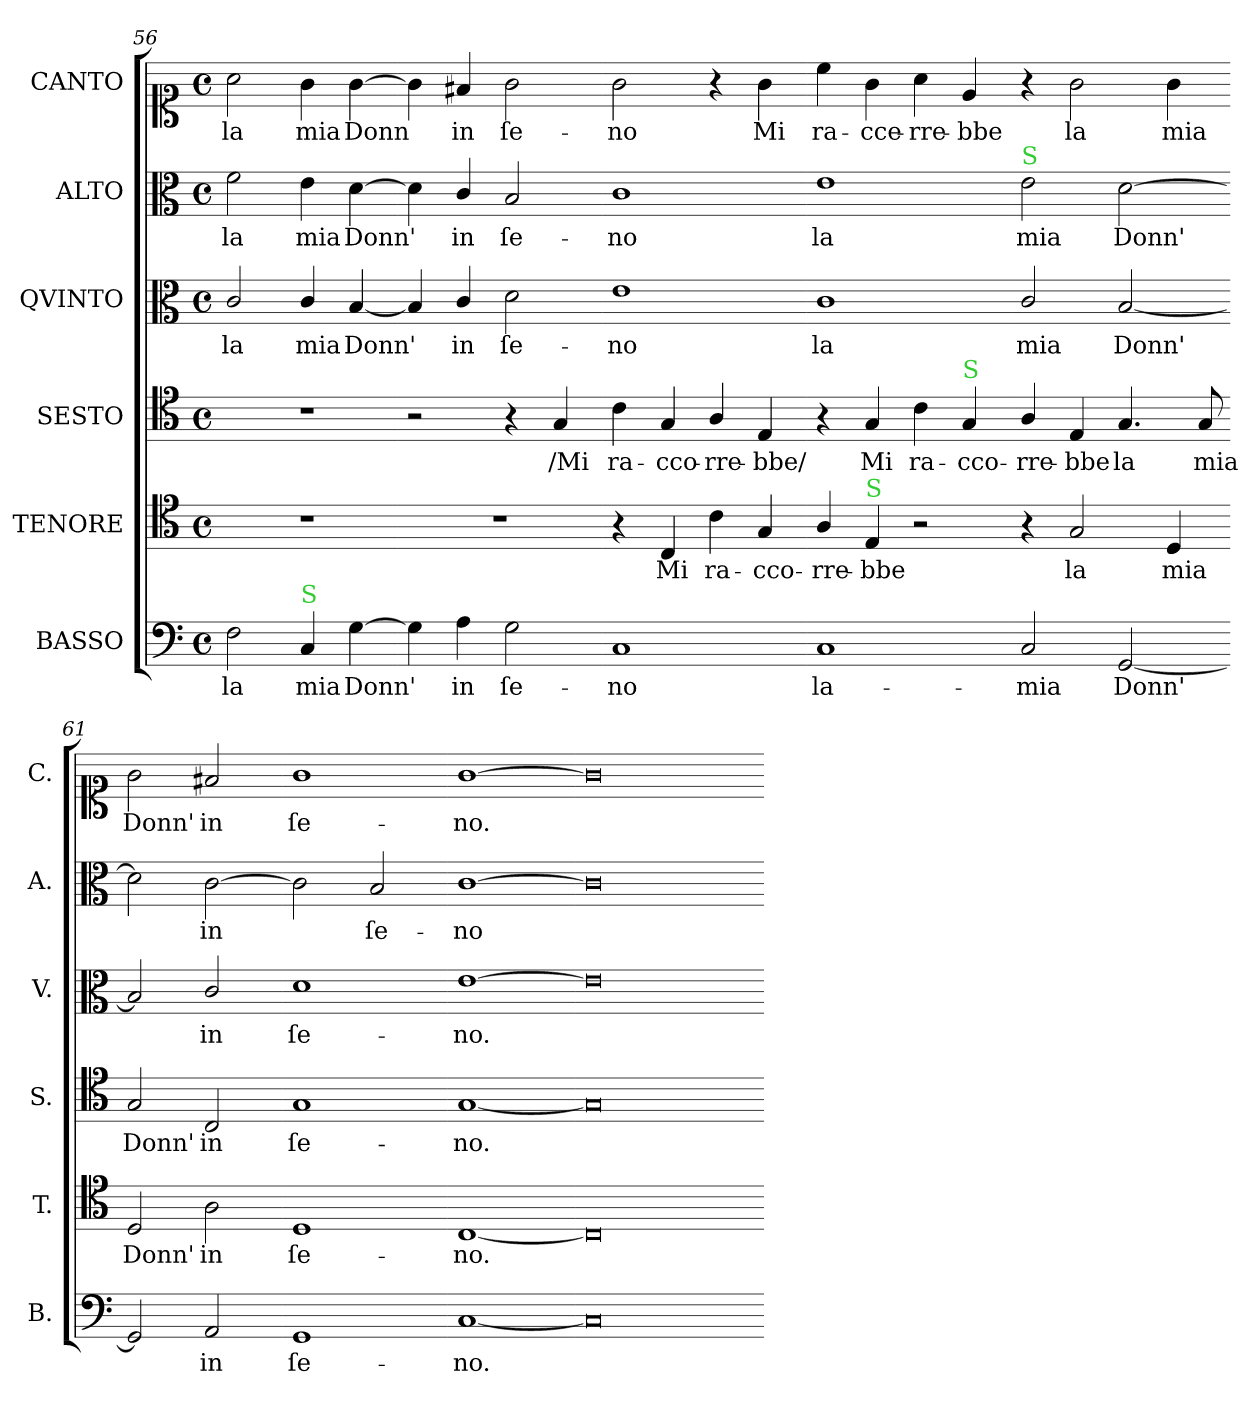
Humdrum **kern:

**kern	**text	**kern	**text	**kern	**text	**kern	**text	**kern	**text	**kern	**text
*part6	*part6	*part5	*part5	*part4	*part4	*part3	*part3	*part2	*part2	*part1	*part1
*staff6	*staff6	*staff5	*staff5	*staff4	*staff4	*staff3	*staff3	*staff2	*staff2	*staff1	*staff1
*I"BASSO	*	*I"TENORE	*	*I"SESTO	*	*I"QVINTO	*	*I"ALTO	*	*I"CANTO	*
*I'B.	*	*I'T.	*	*I'S.	*	*I'V.	*	*I'A.	*	*I'C.	*
*clefF4	*	*clefC4	*	*clefC4	*	*clefC3	*	*clefC3	*	*clefC1	*
*k[]	*	*k[]	*	*k[]	*	*k[]	*	*k[]	*	*k[]	*
*C:ion	*	*C:ion	*	*C:ion	*	*C:ion	*	*C:ion	*	*C:ion	*
*M4/4	*	*M4/4	*	*M4/4	*	*M4/4	*	*M4/4	*	*M4/4	*
*met(c)	*	*met(c)	*	*met(c)	*	*met(c)	*	*met(c)	*	*met(c)	*
=56	=56	=56	=56	=56	=56	=56	=56	=56	=56	=56	=56
2F\	la	1r	.	1r	.	2c/	la	2f\	la	2a\	la
!LO:TX:a:color=limegreen:t=S	!	!	!	!	!	!	!	!	!	!	!
4C/	mia	.	.	.	.	4c/	mia	4e\	mia	4g\	mia
[4G\	Donn'	.	.	.	.	[4B/	Donn'	[4d\	Donn'	[4g\	Donn
=57-	=57-	=57-	=57-	=57-	=57-	=57-	=57-	=57-	=57-	=57-	=57-
4G\]	.	1r	.	2r	.	4B/]	.	4d\]	.	4g\]	.
4A\	in	.	.	.	.	4c/	in	4c/	in	4f#X/	in
2G\	ſe-	.	.	4r	.	2d\	ſe-	2B/	ſe-	2g\	ſe-
.	.	.	.	4G/	/Mi	.	.	.	.	.	.
=58-	=58-	=58-	=58-	=58-	=58-	=58-	=58-	=58-	=58-	=58-	=58-
1C	-no	4r	.	4c\	ra-	1e	-no	1c	-no	2g\	-no
.	.	4C/	Mi	4G/	-cco-	.	.	.	.	.	.
.	.	4c\	ra-	4A/	-rre-	.	.	.	.	4r	.
.	.	4G/	-cco-	4E/	-bbe/	.	.	.	.	4g\	Mi
=59-	=59-	=59-	=59-	=59-	=59-	=59-	=59-	=59-	=59-	=59-	=59-
1C	la-	4A/	-rre-	4r	.	1c	la	1e	la	4cc\	ra-
!	!	!LO:TX:a:color=limegreen:t=S	!	!	!	!	!	!	!	!	!
.	.	4E/	-bbe	4G/	Mi	.	.	.	.	4g\	-cce-
.	.	2r	.	4c\	ra-	.	.	.	.	4a\	-rre-
!	!	!	!	!LO:TX:a:color=limegreen:t=S	!	!	!	!	!	!	!
.	.	.	.	4G/	-cco-	.	.	.	.	4e/	-bbe
=60-	=60-	=60-	=60-	=60-	=60-	=60-	=60-	=60-	=60-	=60-	=60-
!	!	!	!	!	!	!	!	!LO:TX:a:color=limegreen:t=S	!	!	!
2C/	-mia	4r	.	4A/	-rre-	2c/	mia	2e\	mia	4r	.
.	.	2G/	la	4E/	-bbe	.	.	.	.	2g\	la
[2GG/	Donn'	.	.	4.G/	la	[2B/	Donn'	[2d\	Donn'	.	.
.	.	4D/	mia	.	.	.	.	.	.	4g\	mia
.	.	.	.	8G/	mia	.	.	.	.	.	.
=61-	=61-	=61-	=61-	=61-	=61-	=61-	=61-	=61-	=61-	=61-	=61-
2GG/]	.	2D/	Donn'	2G/	Donn'	2B/]	.	2d\]	.	2g\	Donn'
2AA/	in	2A\	in	2C/	in	2c/	in	[2c\	in	2f#X/	in
=62-	=62-	=62-	=62-	=62-	=62-	=62-	=62-	=62-	=62-	=62-	=62-
1GG	ſe-	1D	ſe-	1G	ſe-	1d	ſe-	2c\]	.	1g	ſe-
.	.	.	.	.	.	.	.	2B/	ſe-	.	.
=63-	=63-	=63-	=63-	=63-	=63-	=63-	=63-	=63-	=63-	=63-	=63-
[1C	-no.	[1C	-no.	[1G	-no.	[1e	-no.	[1c	-no	[1g	-no.
=64-	=64-	=64-	=64-	=64-	=64-	=64-	=64-	=64-	=64-	=64-	=64-
0C]	.	0C]	.	0G]	.	0e]	.	0c]	.	0g]	.
*-	*-	*-	*-	*-	*-	*-	*-	*-	*-	*-	*-
